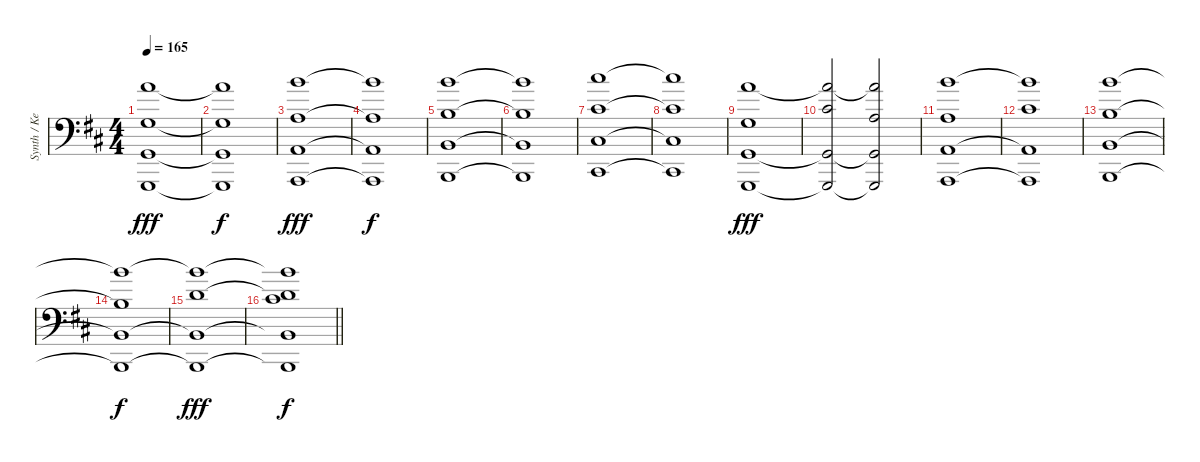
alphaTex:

\track ("Synth / Keyboard I" "Synth / Ke") {instrument synthstrings1}
\staff {score}
\tuning (Db4 Ab3 E3 B2 Gb2 B1 Gb1) {hide}
\ts (4 4)
\tempo 165
\clef f4
\ks d
(17.3 13.5 8.6 1.7).1{dy fff volume 10} |
(17.3{t} 13.5{t} 8.6{t} 1.7{t}).1{dy f} |
(19.3 15.5 10.6 3.7).1{dy fff} |
(19.3{t} 15.5{t} 10.6{t} 3.7{t}).1{dy f} |
(19.3 17.5 12.6 5.7).1 |
(19.3{t} 17.5{t} 12.6{t} 5.7{t}).1 |
(21.3 19.5 14.6 7.7).1 |
(21.3{t} 19.5{t} 14.6{t} 7.7{t}).1 |
(17.3 13.5 8.6 1.7).1{dy fff} |
(17.3{t} 14.4 8.6{t} 1.7{t}).2 (17.3{t} 15.5 8.6{t} 1.7{t}).2 |
(19.3 15.5 10.6 3.7).1 |
(19.3{t} 14.4 10.6{t} 3.7{t}).1 |
(19.3 17.5 12.6 5.7).1 |
(19.3{t} 17.5{t} 12.6{t} 5.7{t}).1{dy f} |
(19.3{t} 15.4 12.6{t} 5.7{t}).1{dy fff} |
\barLineRight lightlight
(19.3{t} 15.4{t} 19.5 12.6{t} 5.7{t}).1{dy f}
